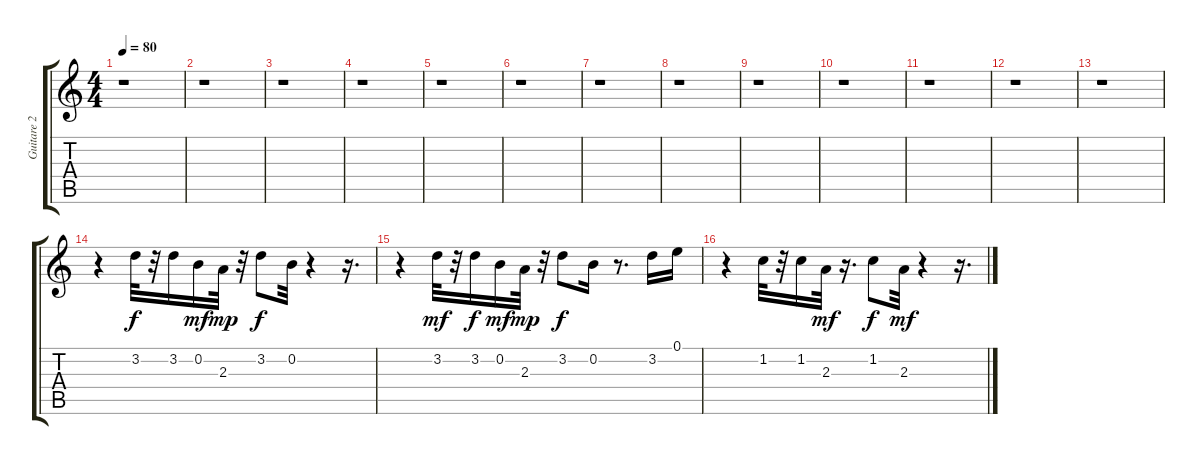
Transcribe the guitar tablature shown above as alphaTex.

\track ("Guitare 2" "Guitare 2") {instrument distortionguitar}
\staff {score tabs}
\tuning (E4 B3 G3 D3 A2 E2) {hide}
\ts (4 4)
\tempo 80
\clef g2
\ks c
r.1{dy mf} |
r.1 |
r.1 |
r.1 |
r.1 |
r.1 |
r.1 |
r.1 |
r.1 |
r.1 |
r.1 |
r.1 |
r.1 |
r.4 3.2.32{dy f} r.32 3.2.16 0.2.16{dy mf} 2.3.32{dy mp} r.32 3.2.8{dy f} 0.2.32 r.4 r.16{d} |
r.4 3.2.32{dy mf} r.32 3.2.16{dy f} 0.2.16{dy mf} 2.3.32{dy mp} r.32 3.2.8{dy f} 0.2.16 r.8{d} 3.2.16 0.1.16 |
r.4 1.2.32 r.32 1.2.16 2.3.32{dy mf} r.16{d} 1.2.8{dy f} 2.3.32{dy mf} r.4 r.16{d}
